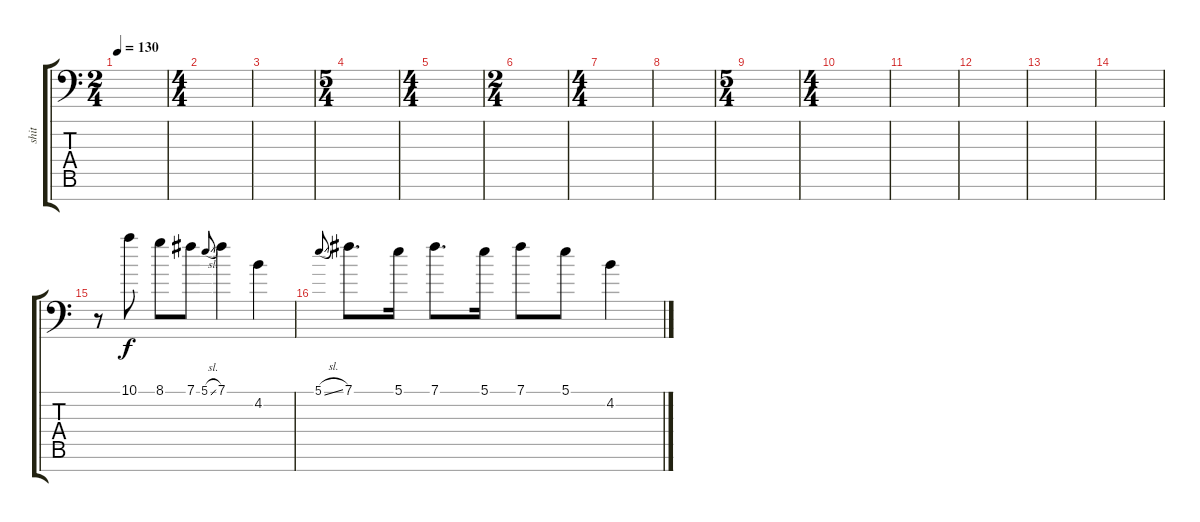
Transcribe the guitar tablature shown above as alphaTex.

\track ("shit" "shit") {instrument acousticguitarsteel}
\staff {score tabs}
\tuning (B3 G3 D3 A2 E2 B1 E1) {hide}
\ts (2 4)
\tempo 130
\clef f4
\ks c
|
\ts (4 4)
|
|
\ts (5 4)
|
\ts (4 4)
|
\ts (2 4)
|
\ts (4 4)
|
|
\ts (5 4)
|
\ts (4 4)
|
|
|
|
|
r.8{volume 8 instrument distortionguitar} 10.1.8 8.1.8 7.1.8 5.1{sl}.8{gr onbeat} 7.1.4 4.2.4 |
5.1{sl}.8{gr onbeat} 7.1.8{d} 5.1.16 7.1.8{d} 5.1.16 7.1.8 5.1.8 4.2.4
